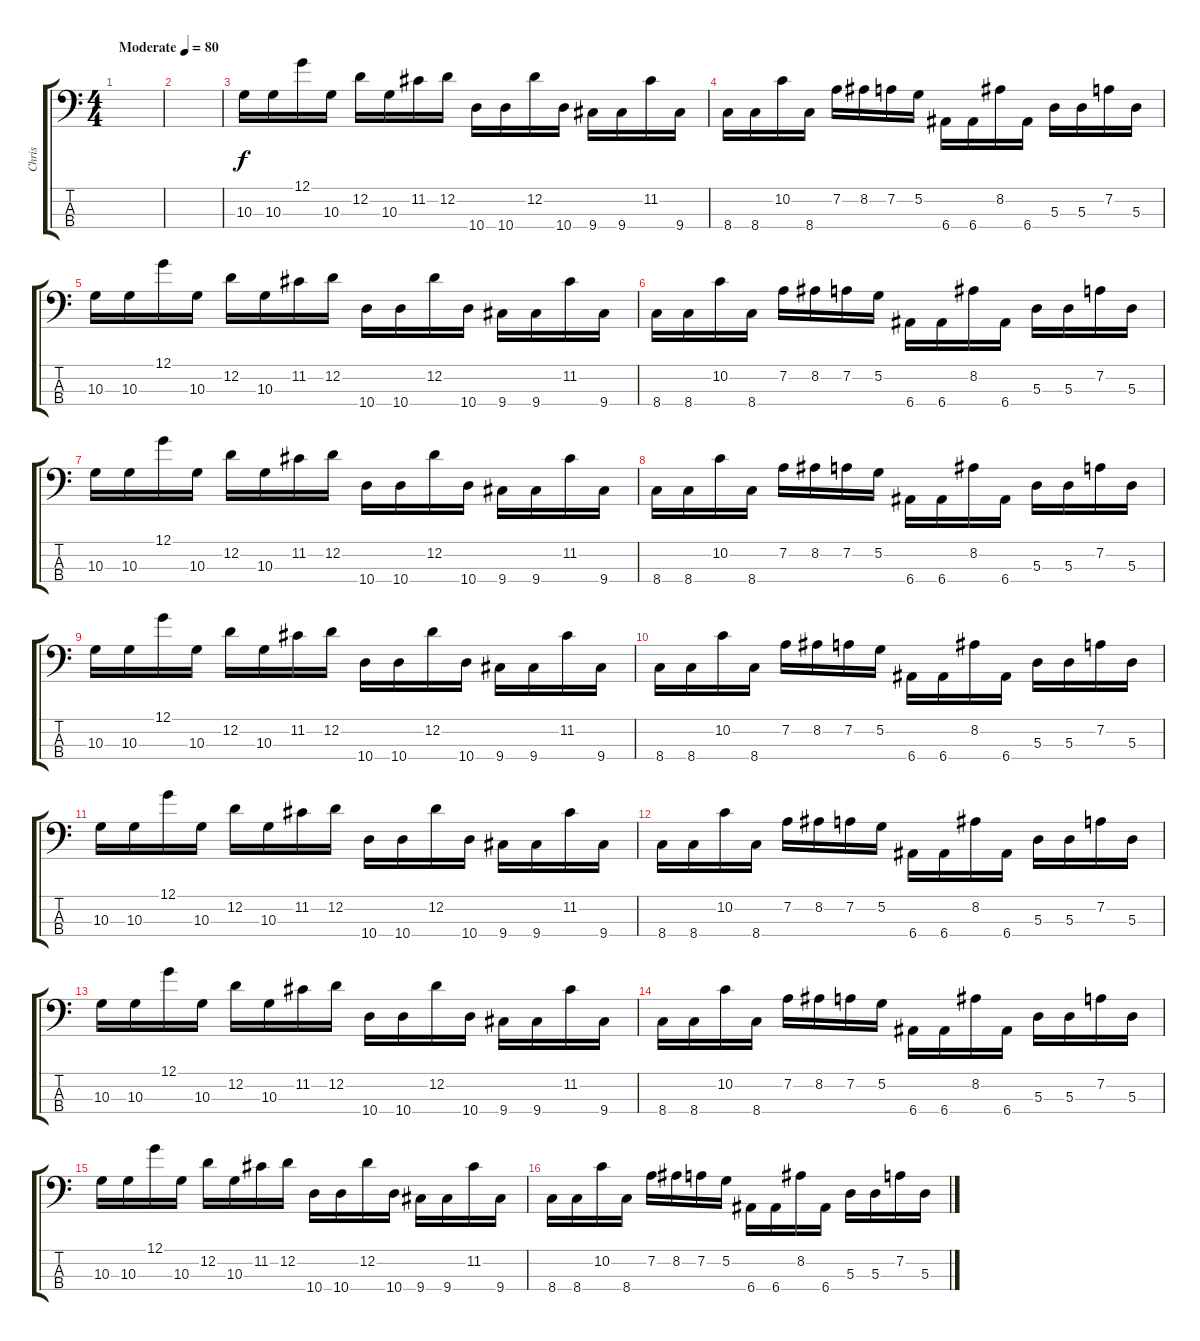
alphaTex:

\track ("Chris" "Chris") {instrument distortionguitar}
\staff {score tabs}
\tuning (G2 D2 A1 E1) {hide}
\ts (4 4)
\tempo (80 "Moderate")
\clef f4
\ks c
|
|
10.3.16 10.3.16 12.1.16 10.3.16 12.2.16 10.3.16 11.2.16 12.2.16 10.4.16 10.4.16 12.2.16 10.4.16 9.4.16 9.4.16 11.2.16 9.4.16 |
8.4.16 8.4.16 10.2.16 8.4.16 7.2.16 8.2.16 7.2.16 5.2.16 6.4.16 6.4.16 8.2.16 6.4.16 5.3.16 5.3.16 7.2.16 5.3.16 |
10.3.16 10.3.16 12.1.16 10.3.16 12.2.16 10.3.16 11.2.16 12.2.16 10.4.16 10.4.16 12.2.16 10.4.16 9.4.16 9.4.16 11.2.16 9.4.16 |
8.4.16 8.4.16 10.2.16 8.4.16 7.2.16 8.2.16 7.2.16 5.2.16 6.4.16 6.4.16 8.2.16 6.4.16 5.3.16 5.3.16 7.2.16 5.3.16 |
10.3.16 10.3.16 12.1.16 10.3.16 12.2.16 10.3.16 11.2.16 12.2.16 10.4.16 10.4.16 12.2.16 10.4.16 9.4.16 9.4.16 11.2.16 9.4.16 |
8.4.16 8.4.16 10.2.16 8.4.16 7.2.16 8.2.16 7.2.16 5.2.16 6.4.16 6.4.16 8.2.16 6.4.16 5.3.16 5.3.16 7.2.16 5.3.16 |
10.3.16 10.3.16 12.1.16 10.3.16 12.2.16 10.3.16 11.2.16 12.2.16 10.4.16 10.4.16 12.2.16 10.4.16 9.4.16 9.4.16 11.2.16 9.4.16 |
8.4.16 8.4.16 10.2.16 8.4.16 7.2.16 8.2.16 7.2.16 5.2.16 6.4.16 6.4.16 8.2.16 6.4.16 5.3.16 5.3.16 7.2.16 5.3.16 |
10.3.16 10.3.16 12.1.16 10.3.16 12.2.16 10.3.16 11.2.16 12.2.16 10.4.16 10.4.16 12.2.16 10.4.16 9.4.16 9.4.16 11.2.16 9.4.16 |
8.4.16 8.4.16 10.2.16 8.4.16 7.2.16 8.2.16 7.2.16 5.2.16 6.4.16 6.4.16 8.2.16 6.4.16 5.3.16 5.3.16 7.2.16 5.3.16 |
10.3.16 10.3.16 12.1.16 10.3.16 12.2.16 10.3.16 11.2.16 12.2.16 10.4.16 10.4.16 12.2.16 10.4.16 9.4.16 9.4.16 11.2.16 9.4.16 |
8.4.16 8.4.16 10.2.16 8.4.16 7.2.16 8.2.16 7.2.16 5.2.16 6.4.16 6.4.16 8.2.16 6.4.16 5.3.16 5.3.16 7.2.16 5.3.16 |
10.3.16 10.3.16 12.1.16 10.3.16 12.2.16 10.3.16 11.2.16 12.2.16 10.4.16 10.4.16 12.2.16 10.4.16 9.4.16 9.4.16 11.2.16 9.4.16 |
8.4.16 8.4.16 10.2.16 8.4.16 7.2.16 8.2.16 7.2.16 5.2.16 6.4.16 6.4.16 8.2.16 6.4.16 5.3.16 5.3.16 7.2.16 5.3.16
